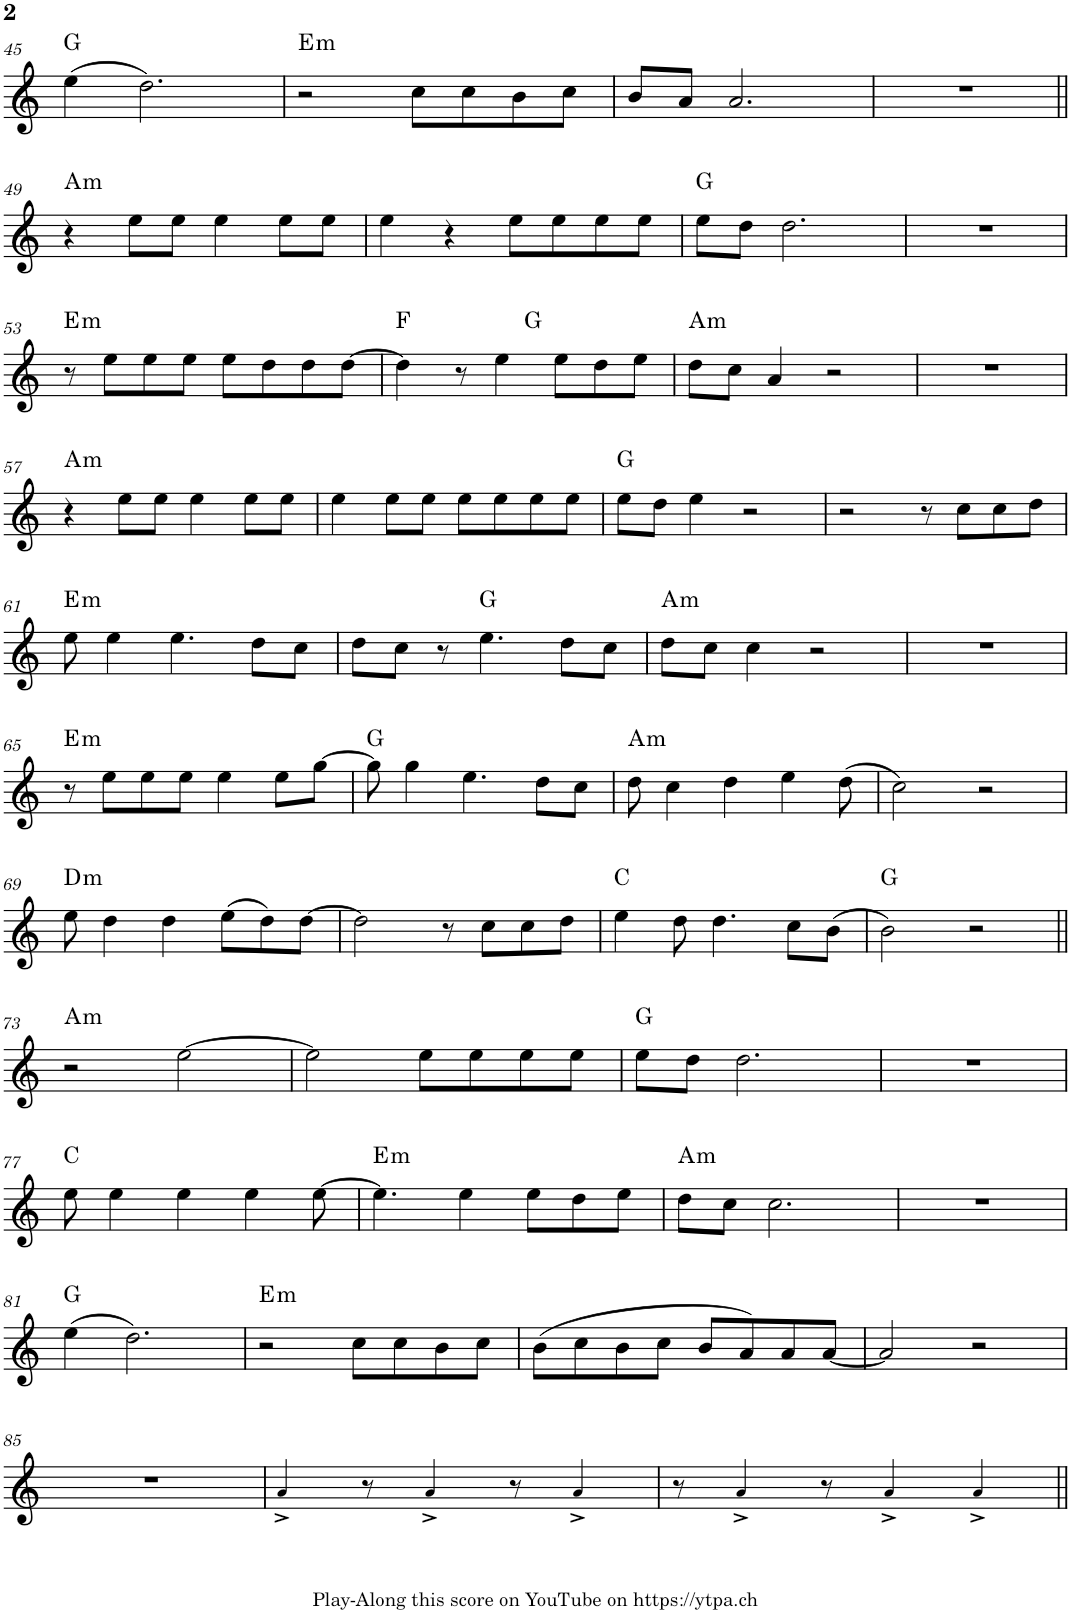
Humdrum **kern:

**kern	**harte
*part1	*part1
*staff1	*
*I"Piano	*
*I'Pno.	*
!!LO:PB:g=z
*clefG2	*
*k[]	*
*M4/4	*
*met(c)	*
=45	=45
(4ee\	G:maj
2.dd\)	.
=46	=46
!	!LO:H:kt=m
2r	E:min
8cc\L	.
8cc\	.
8b\	.
8cc\J	.
=47	=47
8b/L	.
8a/J	.
2.a/	.
=48	=48
1r	.
!!LO:LB:g=z
=49||	=49||
!	!LO:H:kt=m
4r	A:min
8ee\L	.
8ee\J	.
4ee\	.
8ee\L	.
8ee\J	.
=50	=50
4ee\	.
4r	.
8ee\L	.
8ee\	.
8ee\	.
8ee\J	.
=51	=51
8ee\L	G:maj
8dd\J	.
2.dd\	.
=52	=52
1r	.
!!LO:LB:g=z
=53	=53
!	!LO:H:kt=m
8r	E:min
8ee\L	.
8ee\	.
8ee\J	.
8ee\L	.
8dd\	.
8dd\	.
[8dd\J	.
=54	=54
*^	*
4dd\]	2ryy	F:maj
8r	.	.
4ee\	.	.
.	2ryy	G:maj
8ee\L	.	.
8dd\	.	.
8ee\J	.	.
=55	=55	=55
!	!	!LO:H:kt=m
*v	*v	*
8dd\L	A:min
8cc\J	.
4a/	.
2r	.
=56	=56
1r	.
!!LO:LB:g=z
=57	=57
!	!LO:H:kt=m
4r	A:min
8ee\L	.
8ee\J	.
4ee\	.
8ee\L	.
8ee\J	.
=58	=58
4ee\	.
8ee\L	.
8ee\J	.
8ee\L	.
8ee\	.
8ee\	.
8ee\J	.
=59	=59
8ee\L	G:maj
8dd\J	.
4ee\	.
2r	.
=60	=60
2r	.
8r	.
8cc\L	.
8cc\	.
8dd\J	.
!!LO:LB:g=z
=61	=61
!	!LO:H:kt=m
8ee\	E:min
4ee\	.
4.ee\	.
8dd\L	.
8cc\J	.
=62	=62
8dd\L	.
8cc\J	.
8r	.
4.ee\	G:maj
8dd\L	.
8cc\J	.
=63	=63
!	!LO:H:kt=m
8dd\L	A:min
8cc\J	.
4cc\	.
2r	.
=64	=64
1r	.
!!LO:LB:g=z
=65	=65
!	!LO:H:kt=m
8r	E:min
8ee\L	.
8ee\	.
8ee\J	.
4ee\	.
8ee\L	.
[8gg\J	.
=66	=66
8gg\]	G:maj
4gg\	.
4.ee\	.
8dd\L	.
8cc\J	.
=67	=67
!	!LO:H:kt=m
8dd\	A:min
4cc\	.
4dd\	.
4ee\	.
(8dd\	.
=68	=68
2cc\)	.
2r	.
!!LO:LB:g=z
=69	=69
!	!LO:H:kt=m
8ee\	D:min
4dd\	.
4dd\	.
(8ee\L	.
8dd\)	.
[8dd\J	.
=70	=70
2dd\]	.
8r	.
8cc\L	.
8cc\	.
8dd\J	.
=71	=71
4ee\	C:maj
8dd\	.
4.dd\	.
8cc\L	.
(8b\J	.
=72	=72
2b\)	G:maj
2r	.
!!LO:LB:g=z
=73||	=73||
!	!LO:H:kt=m
2r	A:min
[2ee\	.
=74	=74
2ee\]	.
8ee\L	.
8ee\	.
8ee\	.
8ee\J	.
=75	=75
8ee\L	G:maj
8dd\J	.
2.dd\	.
=76	=76
1r	.
!!LO:LB:g=z
=77	=77
8ee\	C:maj
4ee\	.
4ee\	.
4ee\	.
[8ee\	.
=78	=78
!	!LO:H:kt=m
4.ee\]	E:min
4ee\	.
8ee\L	.
8dd\	.
8ee\J	.
=79	=79
!	!LO:H:kt=m
8dd\L	A:min
8cc\J	.
2.cc\	.
=80	=80
1r	.
!!LO:LB:g=z
=81	=81
(4ee\	G:maj
2.dd\)	.
=82	=82
!	!LO:H:kt=m
2r	E:min
8cc\L	.
8cc\	.
8b\	.
8cc\J	.
=83	=83
(8b\L	.
8cc\	.
8b\	.
8cc\J	.
8b/L	.
8a/)	.
8a/	.
[8a/J	.
=84	=84
2a/]	.
2r	.
!!LO:LB:g=z
=85	=85
1r	.
=86	=86
4a^!/	.
8r	.
4a^!/	.
8r	.
4a^!/	.
=87	=87
8r	.
4a^!/	.
8r	.
4a^!/	.
4a^!/	.
=||	=||
*-	*-
